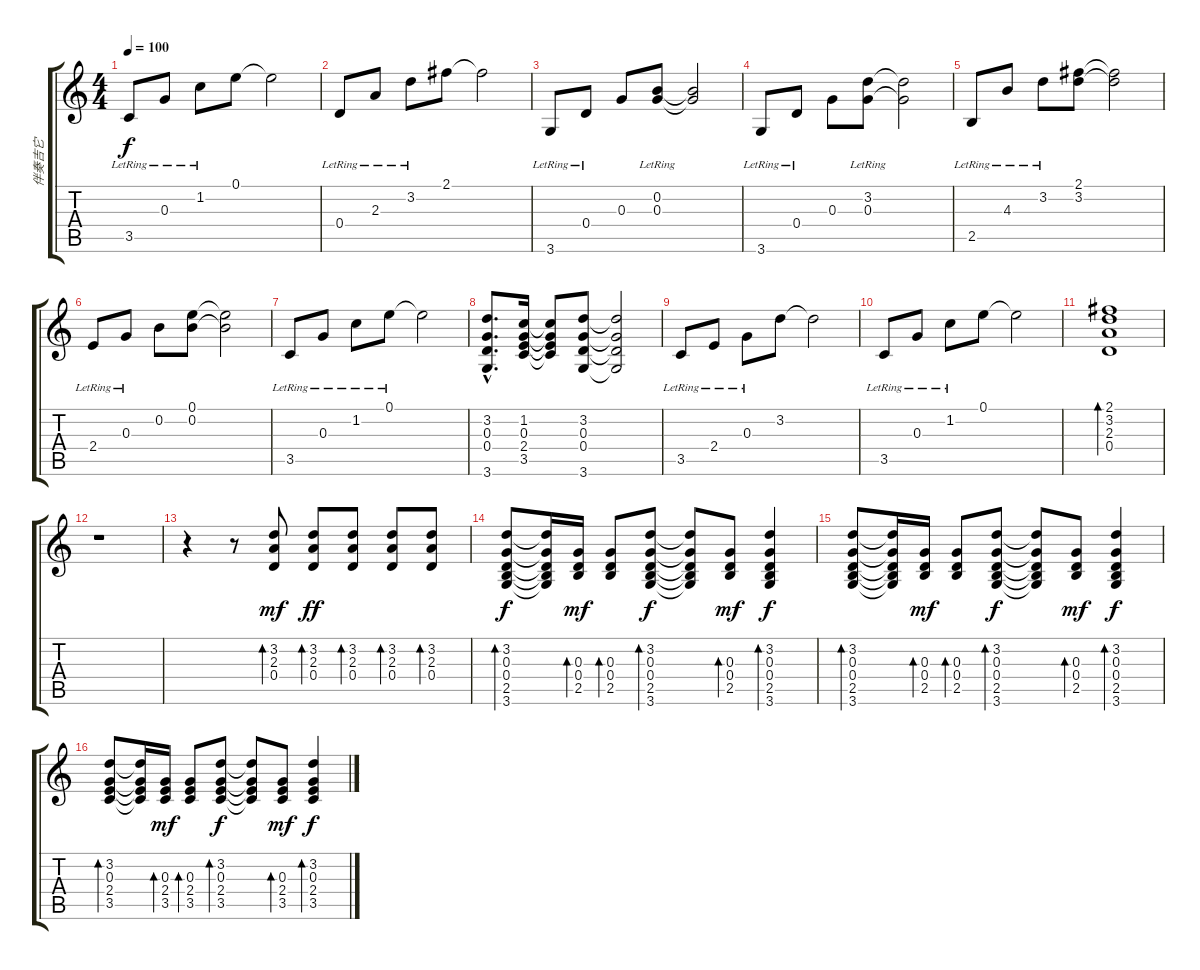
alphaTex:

\track ("伴奏吉它" "伴奏吉它") {instrument acousticguitarsteel}
\staff {score tabs}
\tuning (E4 B3 G3 D3 A2 E2) {hide}
\ts (4 4)
\tempo 100
\clef g2
\ks c
3.5{lr}.8{dy f} 0.3{lr}.8 1.2{lr}.8 0.1.8 0.1{t}.2 |
0.4{lr}.8 2.3{lr}.8 3.2{lr}.8 2.1.8 2.1{t}.2 |
3.6{lr}.8 0.4{lr}.8 0.3.8 (0.2{lr} 0.3{lr}).8 (0.2{t} 0.3{t}).2 |
3.6{lr}.8 0.4{lr}.8 0.3.8 (3.2{lr} 0.3{lr}).8 (3.2{t} 0.3{t}).2 |
2.5{lr}.8 4.3{lr}.8 3.2{lr}.8 (2.1 3.2).8 (2.1{t} 3.2{t}).2 |
2.4{lr}.8 0.3{lr}.8 0.2.8 (0.1 0.2).8 (0.1{t} 0.2{t}).2 |
3.5{lr}.8 0.3{lr}.8 1.2{lr}.8 0.1{lr}.8 0.1{t}.2 |
(3.2{hac} 0.3{hac} 0.4{hac} 3.6{hac}).8{d} (1.2 0.3 2.4 3.5).16 (1.2{t} 0.3{t} 2.4{t} 3.5{t}).8 (3.2 0.3 0.4 3.6).8 (3.2{t} 0.3{t} 0.4{t} 3.6{t}).2 |
3.5{lr}.8 2.4{lr}.8 0.3{lr}.8 3.2.8 3.2{t}.2 |
3.5{lr}.8 0.3{lr}.8 1.2{lr}.8 0.1.8 0.1{t}.2 |
(2.1 3.2 2.3 0.4).1{bd 480} |
r.1 |
r.4 r.8 (3.2 2.3 0.4).8{bd 120 dy mf} (3.2 2.3 0.4).8{bd 120 dy ff} (3.2 2.3 0.4).8{bd 120} (3.2 2.3 0.4).8{bd 120} (3.2 2.3 0.4).8{bd 120} |
(3.2 0.3 0.4 2.5 3.6).8{bd 60 dy f} (3.2{t} 0.3{t} 0.4{t} 2.5{t} 3.6{t}).16 (0.3 0.4 2.5).16{bd 60 dy mf} (0.3 0.4 2.5).8{bd 60} (3.2 0.3 0.4 2.5 3.6).8{bd 60 dy f} (3.2{t} 0.3{t} 0.4{t} 2.5{t} 3.6{t}).8 (0.3 0.4 2.5).8{bd 60 dy mf} (3.2 0.3 0.4 2.5 3.6).4{bd 60 dy f} |
(3.2 0.3 0.4 2.5 3.6).8{bd 60} (3.2{t} 0.3{t} 0.4{t} 2.5{t} 3.6{t}).16 (0.3 0.4 2.5).16{bd 60 dy mf} (0.3 0.4 2.5).8{bd 60} (3.2 0.3 0.4 2.5 3.6).8{bd 60 dy f} (3.2{t} 0.3{t} 0.4{t} 2.5{t} 3.6{t}).8 (0.3 0.4 2.5).8{bd 60 dy mf} (3.2 0.3 0.4 2.5 3.6).4{bd 60 dy f} |
(3.2 0.3 2.4 3.5).8{bd 60} (3.2{t} 0.3{t} 2.4{t} 3.5{t}).16 (0.3 2.4 3.5).16{bd 60 dy mf} (0.3 2.4 3.5).8{bd 60} (3.2 0.3 2.4 3.5).8{bd 60 dy f} (3.2{t} 0.3{t} 2.4{t} 3.5{t}).8 (0.3 2.4 3.5).8{bd 60 dy mf} (3.2 0.3 2.4 3.5).4{bd 60 dy f}
